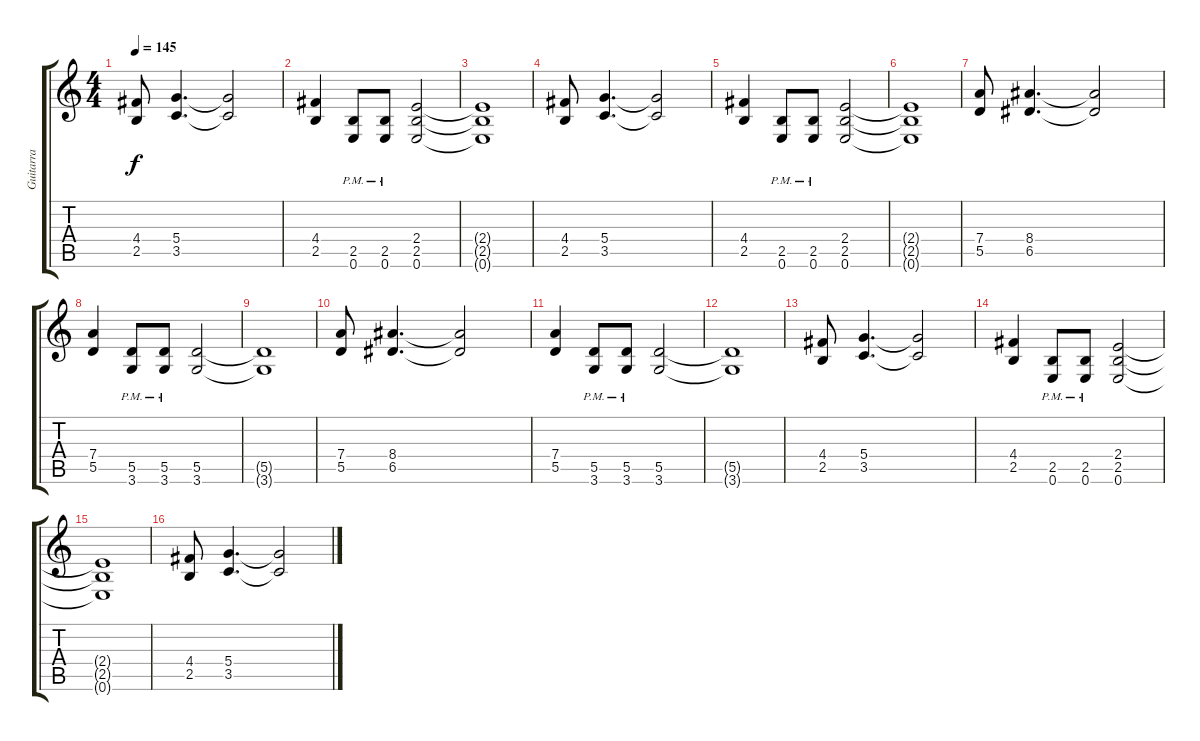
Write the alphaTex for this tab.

\track ("Guitarra" "Guitarra") {instrument distortionguitar}
\staff {score tabs}
\tuning (E4 B3 G3 D3 A2 E2) {hide}
\ts (4 4)
\tempo 145
\clef g2
\ks c
(4.4 2.5).8{dy f instrument distortionguitar} (5.4 3.5).4{d} (5.4{t} 3.5{t}).2 |
(4.4 2.5).4 (2.5{pm} 0.6{pm}).8 (2.5{pm} 0.6{pm}).8 (2.4 2.5 0.6).2 |
(2.4{t} 2.5{t} 0.6{t}).1 |
(4.4 2.5).8 (5.4 3.5).4{d} (5.4{t} 3.5{t}).2 |
(4.4 2.5).4 (2.5{pm} 0.6{pm}).8 (2.5{pm} 0.6{pm}).8 (2.4 2.5 0.6).2 |
(2.4{t} 2.5{t} 0.6{t}).1 |
(7.4 5.5).8 (8.4 6.5).4{d} (8.4{t} 6.5{t}).2 |
(7.4 5.5).4 (5.5{pm} 3.6{pm}).8 (5.5{pm} 3.6{pm}).8 (5.5 3.6).2 |
(5.5{t} 3.6{t}).1 |
(7.4 5.5).8 (8.4 6.5).4{d} (8.4{t} 6.5{t}).2 |
(7.4 5.5).4 (5.5{pm} 3.6{pm}).8 (5.5{pm} 3.6{pm}).8 (5.5 3.6).2 |
(5.5{t} 3.6{t}).1 |
(4.4 2.5).8 (5.4 3.5).4{d} (5.4{t} 3.5{t}).2 |
(4.4 2.5).4 (2.5{pm} 0.6{pm}).8 (2.5{pm} 0.6{pm}).8 (2.4 2.5 0.6).2 |
(2.4{t} 2.5{t} 0.6{t}).1 |
(4.4 2.5).8 (5.4 3.5).4{d} (5.4{t} 3.5{t}).2
